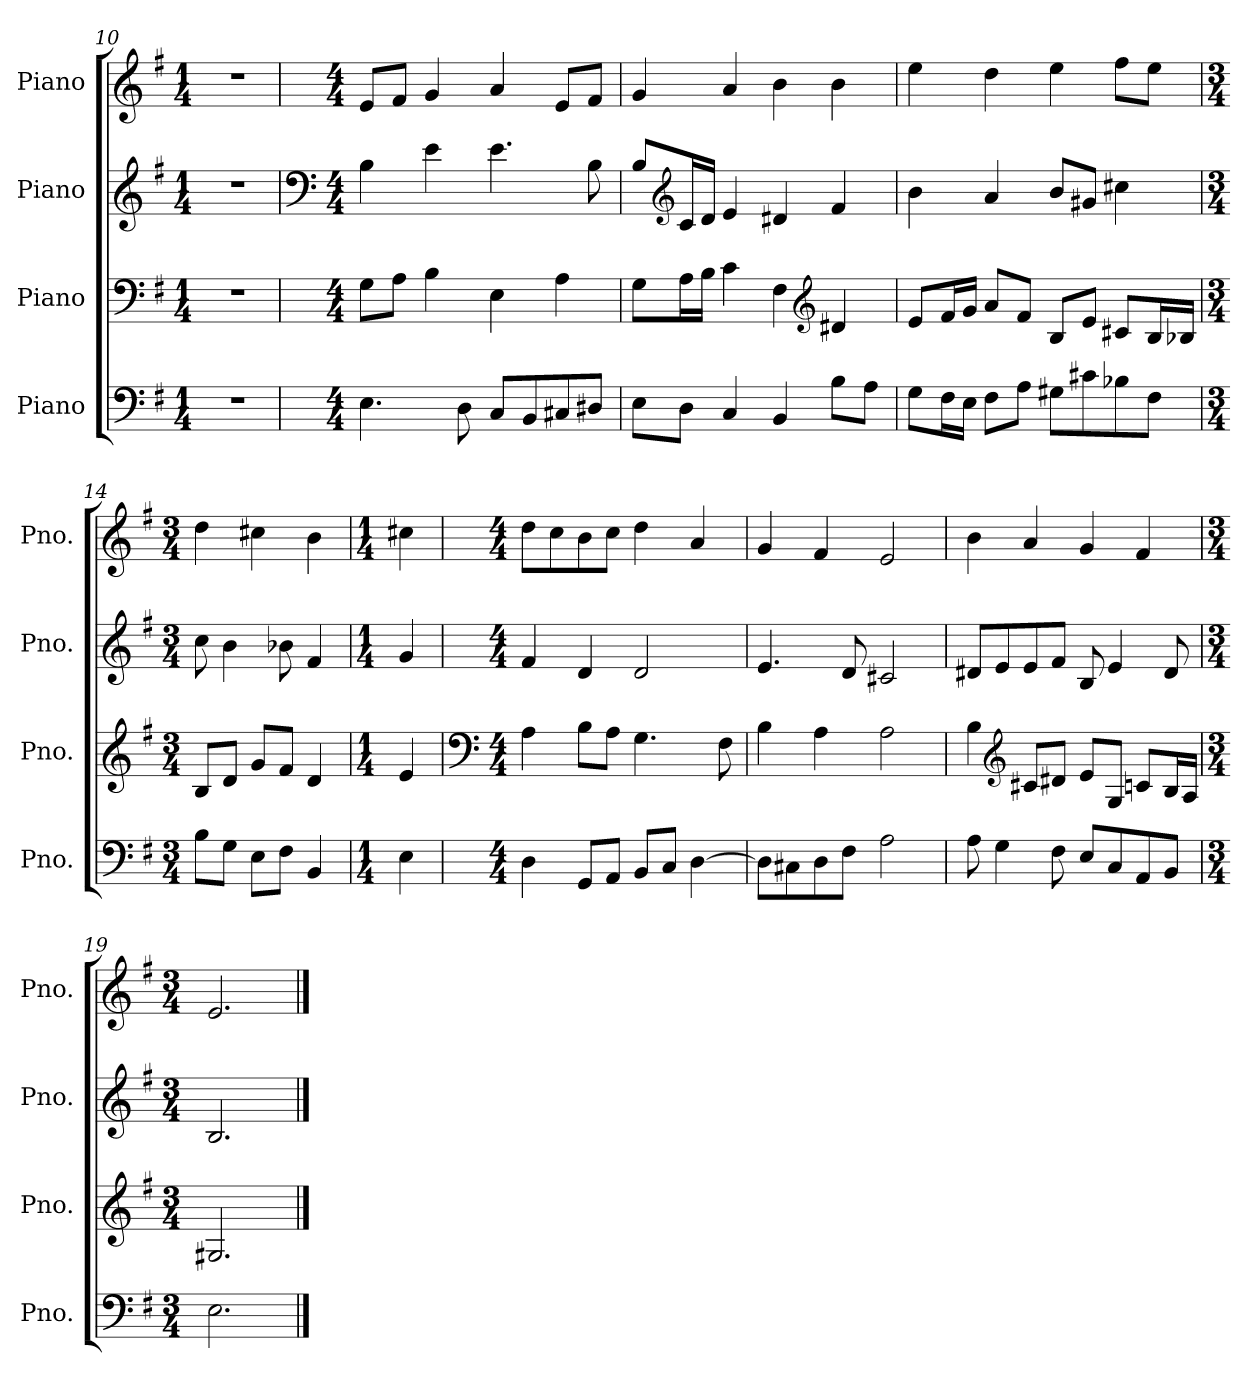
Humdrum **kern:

**kern	**kern	**kern	**kern
*part4	*part3	*part2	*part1
*staff4	*staff3	*staff2	*staff1
*I"Piano	*I"Piano	*I"Piano	*I"Piano
*I'Pno.	*I'Pno.	*I'Pno.	*I'Pno.
*clefF4	*clefF4	*clefG2	*clefG2
*k[f#]	*k[f#]	*k[f#]	*k[f#]
*M1/4	*M1/4	*M1/4	*M1/4
=10	=10	=10	=10
4r	4r	4r	4r
=11	=11	=11	=11
*	*	*clefF4	*
*M4/4	*M4/4	*M4/4	*M4/4
4.E\	8G\L	4B\	8e/L
.	8A\J	.	8f#/J
.	4B\	4e\	4g/
8D\	.	.	.
8C/L	4E\	4.e\	4a/
8BB/	.	.	.
8C#X/	4A\	.	8e/L
8D#X/J	.	8B\	8f#/J
!!LO:PB:g=z
=12	=12	=12	=12
8E\L	8G\L	8B/L	4g/
*	*	*clefG2	*
8D\J	16A\L	16c/L	.
.	16B\JJ	16d/JJ	.
4C/	4c\	4e/	4a/
4BB/	4F#\	4d#X/	4b\
*	*clefG2	*	*
8B\L	4d#X/	4f#/	4b\
8A\J	.	.	.
=13	=13	=13	=13
8G\L	8e/L	4b\	4ee\
16F#\L	16f#/L	.	.
16E\JJ	16g/JJ	.	.
8F#\L	8a/L	4a/	4dd\
8A\J	8f#/J	.	.
8G#X\L	8B/L	8b/L	4ee\
8c#X\	8e/J	8g#X/J	.
8B-X\	8c#X/L	4cc#X\	8ff#\L
8F#\J	16B/L	.	8ee\J
.	16B-X/JJ	.	.
=14	=14	=14	=14
*M3/4	*M3/4	*M3/4	*M3/4
8B\L	8B/L	8cc\	4dd\
8G\J	8d/J	4b\	.
8E\L	8g/L	.	4cc#X\
8F#\J	8f#/J	8b-X\	.
4BB/	4d/	4f#/	4b\
=15	=15	=15	=15
*M1/4	*M1/4	*M1/4	*M1/4
4E\	4e/	4g/	4cc#X\
!!LO:LB:g=z
=16	=16	=16	=16
*	*clefF4	*	*
*M4/4	*M4/4	*M4/4	*M4/4
4D\	4A\	4f#/	8dd\L
.	.	.	8cc\
8GG/L	8B\L	4d/	8b\
8AA/J	8A\J	.	8cc\J
8BB/L	4.G\	2d/	4dd\
8C/J	.	.	.
[4D\	.	.	4a/
.	8F#\	.	.
=17	=17	=17	=17
8D\L]	4B\	4.e/	4g/
8C#X\	.	.	.
8D\	4A\	.	4f#/
8F#\J	.	8d/	.
2A\	2A\	2c#X/	2e/
=18	=18	=18	=18
8A\	4B\	8d#X/L	4b\
4G\	.	8e/	.
*	*clefG2	*	*
.	8c#X/L	8e/	4a/
8F#\	8d#X/J	8f#/J	.
8E/L	8e/L	8B/	4g/
8C/	8G/J	4e/	.
8AA/	8cn/L	.	4f#/
8BB/J	16B/L	8d#/	.
.	16A/JJ	.	.
=19	=19	=19	=19
*M3/4	*M3/4	*M3/4	*M3/4
2.E\	2.G#X/	2.B/	2.e/
==	==	==	==
*-	*-	*-	*-
